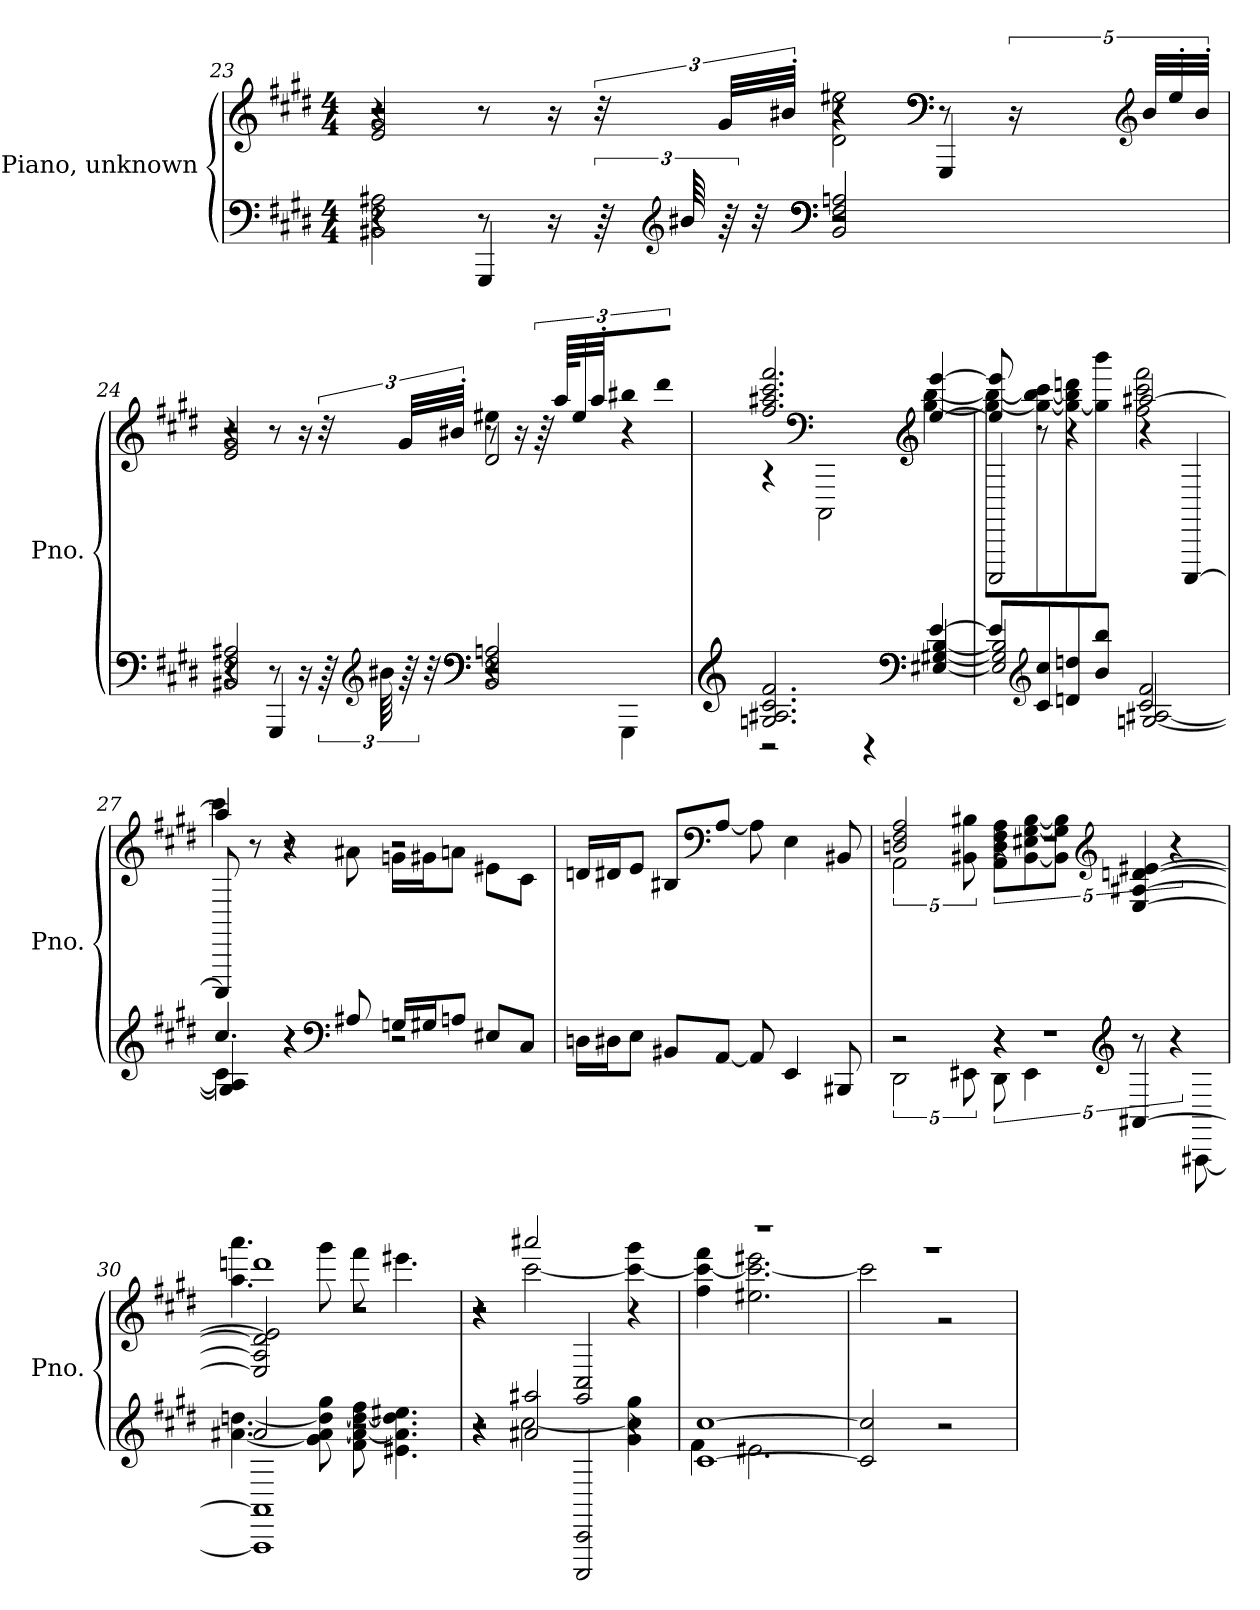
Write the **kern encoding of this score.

**kern	**kern
*part1	*part1
*staff2	*staff1
*I"Piano, unknown	*
*I'Pno.	*
!!LO:PB:g=z
*clefF4	*clefG2
*k[f#c#g#d#]	*k[f#c#g#d#]
*M4/4	*M4/4
=23	=23
*^	*^
*	*^	*	*^
4r	2BB#X\ 2F#\ 2A#X\	4r	4r	2r	2e/ 2g#/
8r	.	4GGG#/	8r	.	.
16r	.	.	16r	.	.
96r	.	.	48r	.	.
*clefG2	*	*	*	*	*
96b#X/	.	.	.	.	.
96r	.	.	48g#/LLL	.	.
32r	.	.	.	.	.
.	.	.	48b#X'/JJJ	.	.
*clefF4	*	*	*	*	*
2BB#/ 2F#/ 2An/	2r	2r	4r	2d#\ 2ee#X\	4r
*	*	*	*clefF4	*	*
.	.	.	8r	.	4GGG#/
.	.	.	20r	.	.
*	*	*	*clefG2	*	*
.	.	.	40b#/LLL	.	.
.	.	.	40ee#'/	.	.
.	.	.	40b#'/JJJ	.	.
!!LO:LB:g=z	!!	!!
=24	=24	=24	=24	=24	=24
2BB#X/ 2F#/ 2A#X/	4r	4r	4r	2r	2e/ 2g#/
.	8r	4GGG#/	8r	.	.
.	16r	.	16r	.	.
.	96r	.	48r	.	.
*clefG2	*	*	*	*	*
.	96b#X\	.	.	.	.
.	96r	.	48g#/LLL	.	.
.	32r	.	.	.	.
.	.	.	48b#X'/JJJ	.	.
*clefF4	*	*	*	*	*
2BB#/ 2F#/ 2An/	4r	2r	8r	4ee#X\	2d#/
.	.	.	16r	.	.
.	.	.	96r	.	.
.	.	.	96aa/KLLL	.	.
.	.	.	48ee#/	.	.
.	.	.	48aa'/JJ	.	.
.	4GGG#\	.	8bb#X/	4r	.
.	.	.	8ddd#/J	.	.
*v	*v	*v	*	*	*
*	*v	*v	*v
=25	=25
*clefG2	*
*^	*^
2.Gn/ 2.A#X/ 2.c#/ 2.f#/	2r	2.ff#/ 2.aa#X/ 2.ccc#/ 2.fff#/	4r
*	*	*clefF4	*
.	.	.	2CCC#\
.	4r	.	.
*clefF4	*	*clefG2	*
[4e/	[4E#X/ [4G#X/ [4B/	[4ee/ [4eee/	[4gg#\ [4bb\
!!LO:LB:g=z
=26	=26	=26	=26
*	*	*	*^
8e/L]	2E#/] 2G#/] 2B/]	8ee/] 8eee/]	8gg#\_ 8bb\_L	2CCC#/
*clefG2	*	*	*	*
8c#/ 8cc#/	.	8r	8gg#\_ 8bb\_ 8ccc#\	.
8dn/ 8ddn/	.	4r	8gg#\_ 8bb\] 8dddn\	.
8b/ 8bb/J	.	.	8gg#\] 8bbb\J	.
2c#/ 2f#/	[2Gn/ [2A#X/	[2aa#X/	2ff#\ 2ccc#\ 2fff#\	4r
.	.	.	.	[4CCC#/
=27	=27	=27	=27	=27
*	*^	*	*	*
4.cc#/	4c#\	4G/] 4A#/]	4aa#/]	4ccc#\	8CCC#/]
.	.	.	.	.	8r
.	4r	4r	4r	8r	4r
*clefF4	*	*	*	*	*
8A#X/	.	.	.	8a#X\	.
16Gn/LL	2r	2r	2r	16gn\LL	2r
16G#X/J	.	.	.	16g#X\J	.
8An/J	.	.	.	8an\J	.
8E#X/L	.	.	.	8e#X\L	.
8C#/J	.	.	.	8c#\J	.
*v	*v	*v	*	*	*
*	*v	*v	*v
=28	=28
16Dn\LL	16dn/LL
16D#X\J	16d#X/J
8E\J	8e/J
8BB#X/L	8B#X/L
*	*clefF4
[8AA/J	[8A/J
8AA/]	8A\]
4EE/	4E\
8BBB#X/	8BB#X/
!!LO:LB:g=z
=29	=29
*^	*^
*	*^	*	*^
*	*	*^	*	*	*
1r	5%2DD#\	2r	2r	1r	5%2AA\	2Dn/ 2F#/ 2A/
.	10EE#X\	.	.	.	10BB#X\ 10B#X\	.
.	10DD#\	4r	4r	.	10AA\ 10D\ 10F#\ 10A\L	4r
.	5EE#\	.	.	.	[10BB#\ 10E#X\ [10G#\ [10B#\	.
.	.	.	.	.	10BB#\] 10G#\] 10B#\]J	.
*clefG2	*	*	*	*clefG2	*	*
.	.	[4AA#X/	8r	.	.	[4E#/ [4A#X/ [4dn/ [4e#X/
.	5r	.	.	.	5r	.
.	.	.	[8AAA#X\	.	.	.
=30	=30	=30	=30	=30	=30	=30
2a/	[4.a#X\ [4.ddn\	1AA#]	1AAA#]	1dddn	4.aa\ 4.aaa\	2E#/] 2A#/] 2d/] 2e#/]
.	8g#\ 8a#\_ 8dd\_ 8gg#\	.	.	.	8ggg#\	.
2r	8f#\ 8a#\_ 8dd\_ 8ff#\	.	.	.	8fff#\	2r
.	4.e#X\ 4.a#\] 4.dd\] 4.ee#X\	.	.	.	4.eee#X\	.
*	*	*v	*v	*	*	*
=31	=31	=31	=31	=31	=31
4r	4r	2r	4r	4r	2r
2a#X/ 2aa#X/	[2cc#\	.	2aaa#X/	[2ccc#\	.
.	.	2CCC#/ 2CC#/	.	.	2GG#/ 2C#/
4r	4g#\ 4cc#\] 4gg#\	.	4r	4ccc#\_ 4ggg#\	.
*	*v	*v	*	*	*
*	*	*	*v	*v
=32	=32	=32	=32
[1c# [1cc#	4f#\	1r	4ff#\ 4ccc#\_ 4fff#\
.	2.e#X\	.	2.ee#X\ 2.ccc#\_ 2.eee#X\
*v	*v	*	*
!!LO:LB:g=z	!!
=33	=33	=33
2c#/] 2cc#/]	1r	2ccc#\]
2r	.	2r
*	*v	*v
=	=
*-	*-
